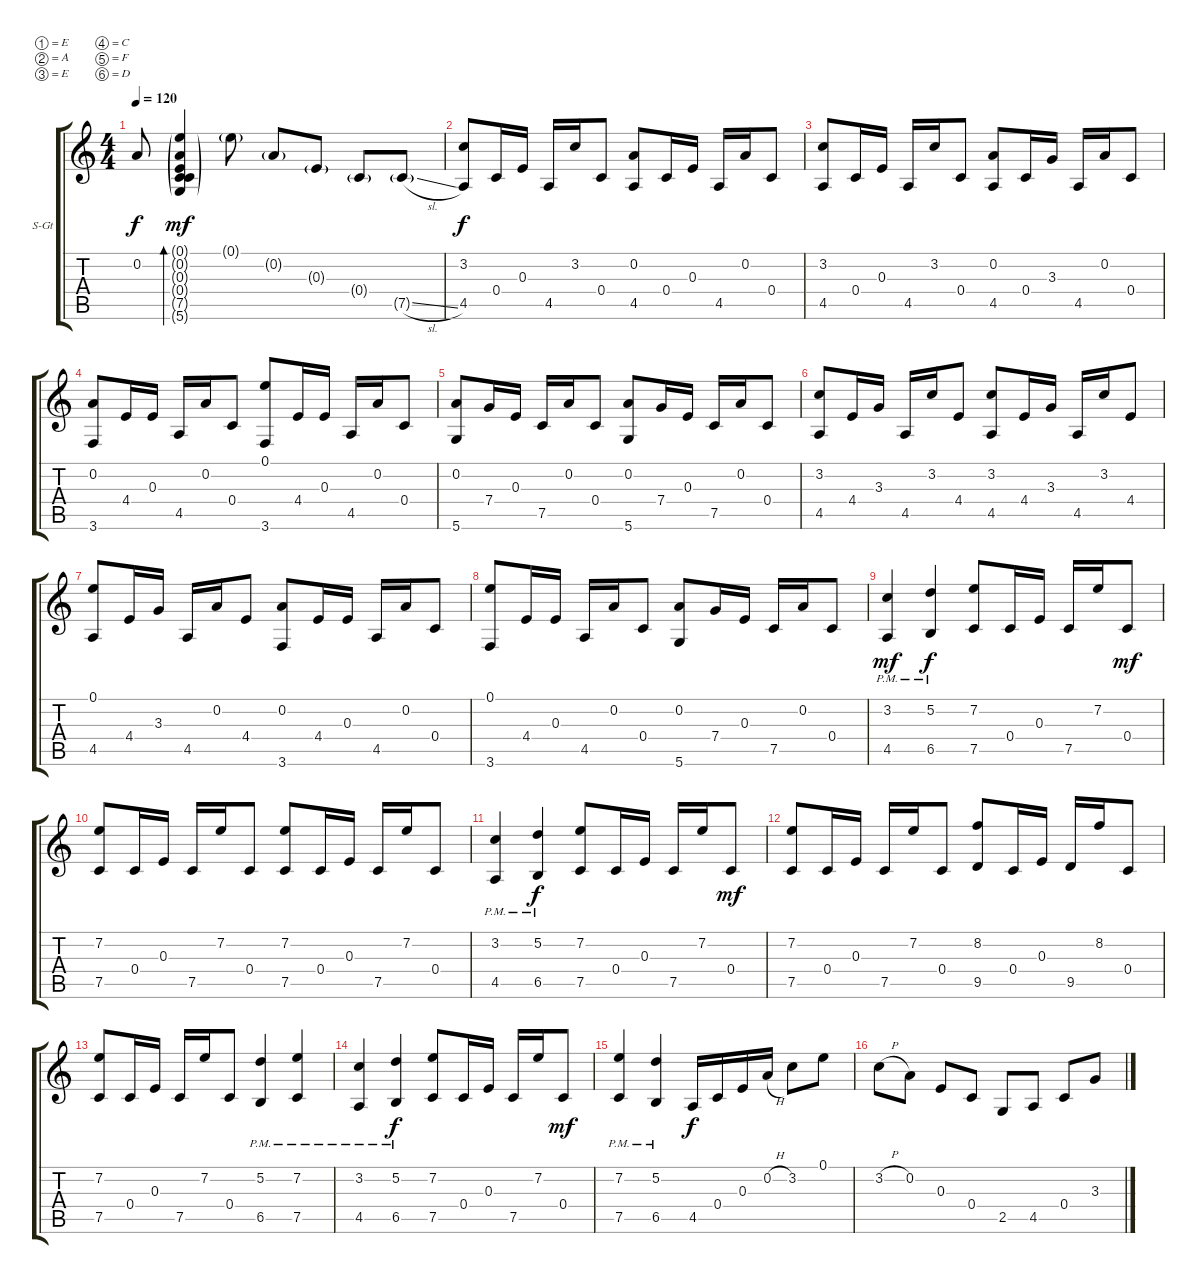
\bracketExtendMode groupsimilarinstruments
\firstSystemTrackNameOrientation horizontal
\otherSystemsTrackNameOrientation horizontal
\track ("Kaki" "S-Gt") {instrument acousticguitarsteel}
\staff {score tabs}
\tuning (E4 A3 E3 C3 F2 D2)
\ts (4 4)
\tempo 120
\clef g2
\ks c
0.2.8{dy f} (0.1{g} 0.2{g} 0.3{g} 0.4{g} 7.5{g} 5.6{g}).4{bd 120 dy mf} 0.1{g}.8 0.2{g}.8 0.3{g}.8 0.4{g}.8 7.5{sl g}.8 |
(3.2 4.5).8{dy f} 0.4.16 0.3.16 4.5.16 3.2.16 0.4.8 (0.2 4.5).8 0.4.16 0.3.16 4.5.16 0.2.16 0.4.8 |
(3.2 4.5).8 0.4.16 0.3.16 4.5.16 3.2.16 0.4.8 (0.2 4.5).8 0.4.16 3.3.16 4.5.16 0.2.16 0.4.8 |
(0.2 3.6).8 4.4.16 0.3.16 4.5.16 0.2.16 0.4.8 (0.1 3.6).8 4.4.16 0.3.16 4.5.16 0.2.16 0.4.8 |
(0.2 5.6).8 7.4.16 0.3.16 7.5.16 0.2.16 0.4.8 (0.2 5.6).8 7.4.16 0.3.16 7.5.16 0.2.16 0.4.8 |
(3.2 4.5).8 4.4.16 3.3.16 4.5.16 3.2.16 4.4.8 (3.2 4.5).8 4.4.16 3.3.16 4.5.16 3.2.16 4.4.8 |
(0.1 4.5).8 4.4.16 3.3.16 4.5.16 0.2.16 4.4.8 (0.2 3.6).8 4.4.16 0.3.16 4.5.16 0.2.16 0.4.8 |
(0.1 3.6).8 4.4.16 0.3.16 4.5.16 0.2.16 0.4.8 (0.2 5.6).8 7.4.16 0.3.16 7.5.16 0.2.16 0.4.8 |
(3.2{pm} 4.5{pm}).4{dy mf} (5.2{pm} 6.5{pm}).4{dy f} (7.2 7.5).8 0.4.16 0.3.16 7.5.16 7.2.16 0.4.8{dy mf} |
(7.2 7.5).8 0.4.16 0.3.16 7.5.16 7.2.16 0.4.8 (7.2 7.5).8 0.4.16 0.3.16 7.5.16 7.2.16 0.4.8 |
(3.2{pm} 4.5{pm}).4 (5.2{pm} 6.5{pm}).4{dy f} (7.2 7.5).8 0.4.16 0.3.16 7.5.16 7.2.16 0.4.8{dy mf} |
(7.2 7.5).8 0.4.16 0.3.16 7.5.16 7.2.16 0.4.8 (8.2 9.5).8 0.4.16 0.3.16 9.5.16 8.2.16 0.4.8 |
(7.2 7.5).8 0.4.16 0.3.16 7.5.16 7.2.16 0.4.8 (5.2{pm} 6.5{pm}).4 (7.2{pm} 7.5{pm}).4 |
(3.2{pm} 4.5{pm}).4 (5.2{pm} 6.5{pm}).4{dy f} (7.2 7.5).8 0.4.16 0.3.16 7.5.16 7.2.16 0.4.8{dy mf} |
(7.2{pm} 7.5{pm}).4 (5.2{pm} 6.5{pm}).4 4.5.16{dy f} 0.4.16 0.3.16 0.2{h}.16 3.2.8 0.1.8 |
3.2{h}.8 0.2.8 0.3.8 0.4.8 2.5.8 4.5.8 0.4.8 3.3.8
